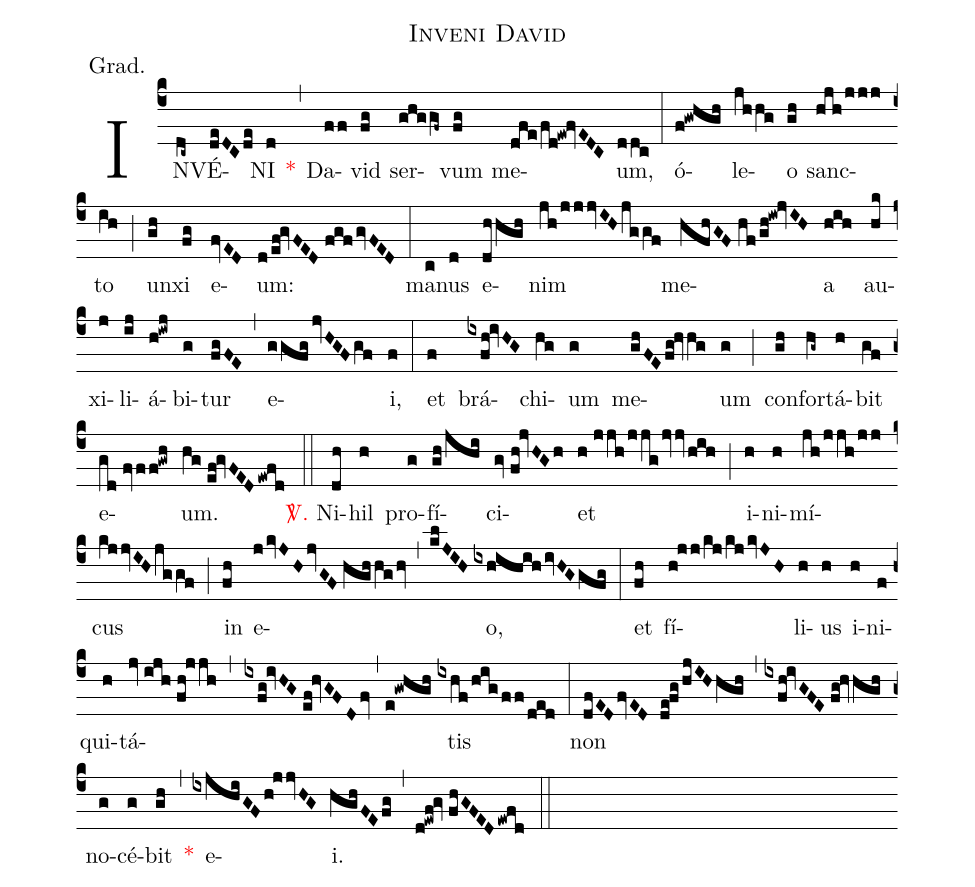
name:Inveni David;
annotation:Grad.;
mode:I.;
office-part:Gradual;
%%
(c4) IN(dc~)VÉ(deDCde)NI(d) <v>\red{*}</v>(,) Da(ff)vid(fg) ser(ghggf~)vum(fg) me(dfe/fd!ew!fvEDC)um,(ddc) (:) ó(f!gwhgh)le(jhhg)o(gh) sanc(hjh/jjj)to(ih) (;) un(gh)xi(fg) e(fvED)um:(d/ef!gvFED//fgf/gvFED) (:) ma(c)nus(d) e(dhhgh)nim(jh/jjjvIH/jggf) me(hfhGF//hf/gh!iw!jvIH)a(hih) au(hk)xi(j)li(ij)á(h!iwj)bi(g)tur(fgFE) (,) e(ggfg/jvHGF/gf)i,(f) (:) et(f) brá(ixfh!ivHG)chi(hg)um(g) me(ghFEfg!hvhg)um(g) (;) con(gh)for(hg~)tá(h)bit(gf) e(gd//fvff!gwh)um.(hg//ef!gvFED/ewfd) (::) <v>\red{\Vbar.}</v> Ni(dh)hil(h) pro(g)fí(gh/jhi)ci(gv//fh!jvHGh)et(h//jjh/jjg/jvv/hih) (;) i(h)ni(h)mí(jh/jjh/jj)cus(kjjvIH/jggf) (;) in(fh) e(j/kvJH/jvGF//hghhg/hv,klJIH)o,(ixhihih/ivHGgfg) (:) et(fh) fí(h!jj/kj/kj/kvJH)li(h)us(h) i(h)ni(f)qui(h)tá(jv//ijh//fh!jjh,ixfg!ivHG//ef!hvGFDfv,e!gwhgh)tis(ixhf/hig/ff/ded) (:) non(dfEDfvED de!fg/hjIHhgh) (,) (ixfh!ivGFE//fg!hvhgh) no(g)cé(g)bit(gh) <v>\red{*}</v>(,) e(ixjhiGFh!jjvHG)i.(hghFE/fg) (,) (d!ewf!gv//fhGFED/ewfd) (::)
